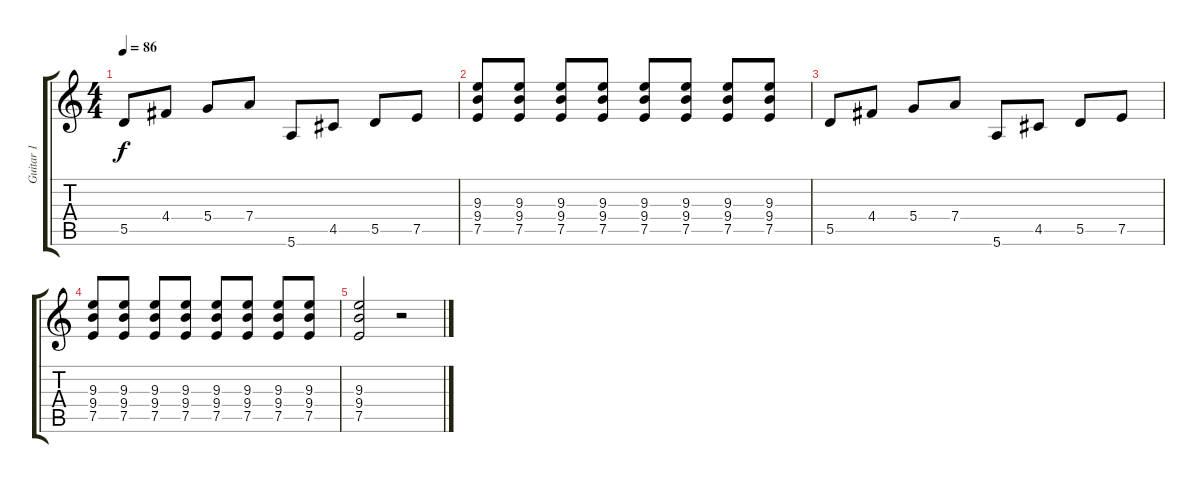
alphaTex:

\track ("Guitar 1" "Guitar 1") {instrument distortionguitar}
\staff {score tabs}
\tuning (E4 B3 G3 D3 A2 E2) {hide}
\ts (4 4)
\tempo 86
\clef g2
\ks c
5.5.8{dy f} 4.4.8 5.4.8 7.4.8 5.6.8 4.5.8 5.5.8 7.5.8 |
(9.3 9.4 7.5).8 (9.3 9.4 7.5).8 (9.3 9.4 7.5).8 (9.3 9.4 7.5).8 (9.3 9.4 7.5).8 (9.3 9.4 7.5).8 (9.3 9.4 7.5).8 (9.3 9.4 7.5).8 |
5.5.8 4.4.8 5.4.8 7.4.8 5.6.8 4.5.8 5.5.8 7.5.8 |
(9.3 9.4 7.5).8 (9.3 9.4 7.5).8 (9.3 9.4 7.5).8 (9.3 9.4 7.5).8 (9.3 9.4 7.5).8 (9.3 9.4 7.5).8 (9.3 9.4 7.5).8 (9.3 9.4 7.5).8 |
(9.3 9.4 7.5).2 r.2
